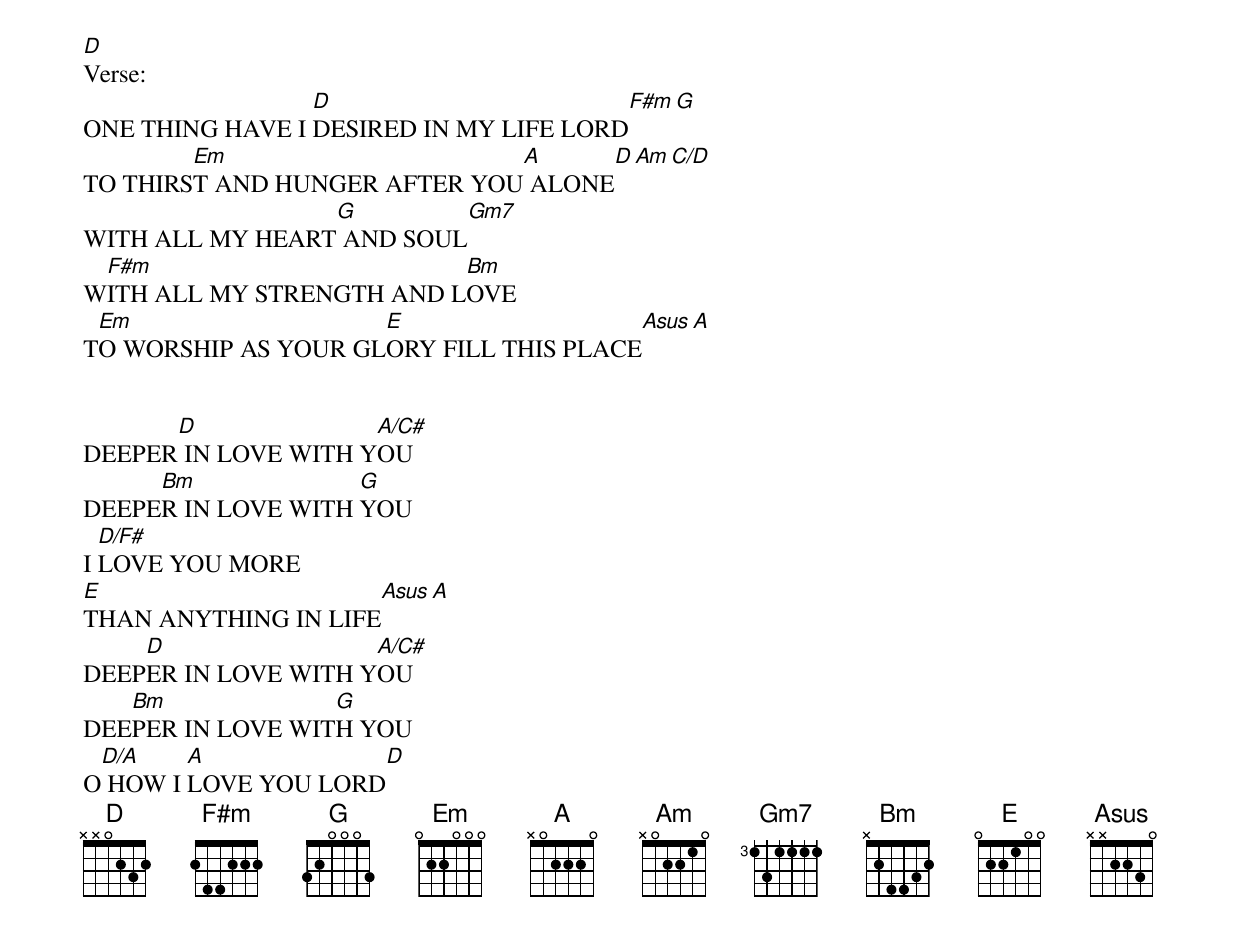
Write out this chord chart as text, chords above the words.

D
Verse:
                 D			F#m                   G
ONE THING HAVE I DESIRED IN MY LIFE LORD
        Em                    A                                   D       Am   C/D
TO THIRST AND HUNGER AFTER YOU ALONE
                 G                              Gm7
WITH ALL MY HEART AND SOUL
 F#m                      Bm
WITH ALL MY STRENGTH AND LOVE
 Em                  E                          Asus A
TO WORSHIP AS YOUR GLORY FILL THIS PLACE


      D	             A/C#
DEEPER IN LOVE WITH YOU
     Bm             G
DEEPER IN LOVE WITH YOU
  D/F#
I LOVE YOU MORE
E                     Asus  A
THAN ANYTHING IN LIFE
    D	             A/C#
DEEPER IN LOVE WITH YOU
   Bm             G
DEEPER IN LOVE WITH YOU
 D/A    A                 D
O HOW I LOVE YOU LORD
